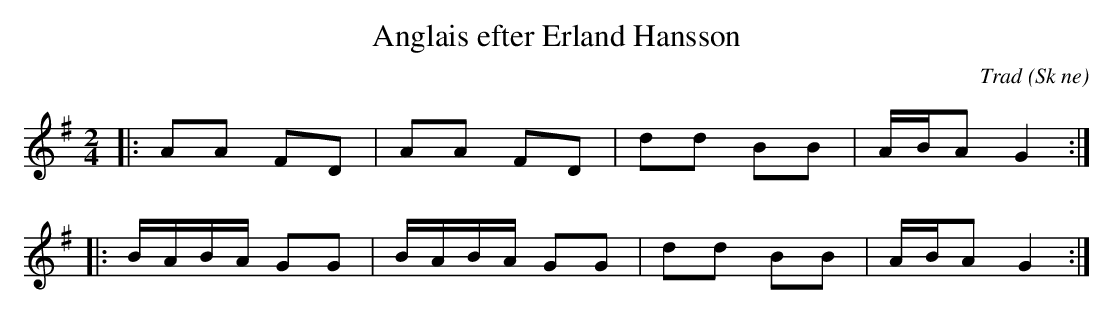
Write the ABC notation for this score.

X:1
T:Anglais efter Erland Hansson
C:Trad
O:Sk ne
M:2/4
L:1/16
K:G
|: A2A2 F2D2 | A2A2 F2D2 | d2d2 B2B2 | ABA2 G4 :|
|: BABA G2G2 | BABA G2G2 | d2d2 B2B2 | ABA2 G4 :|
